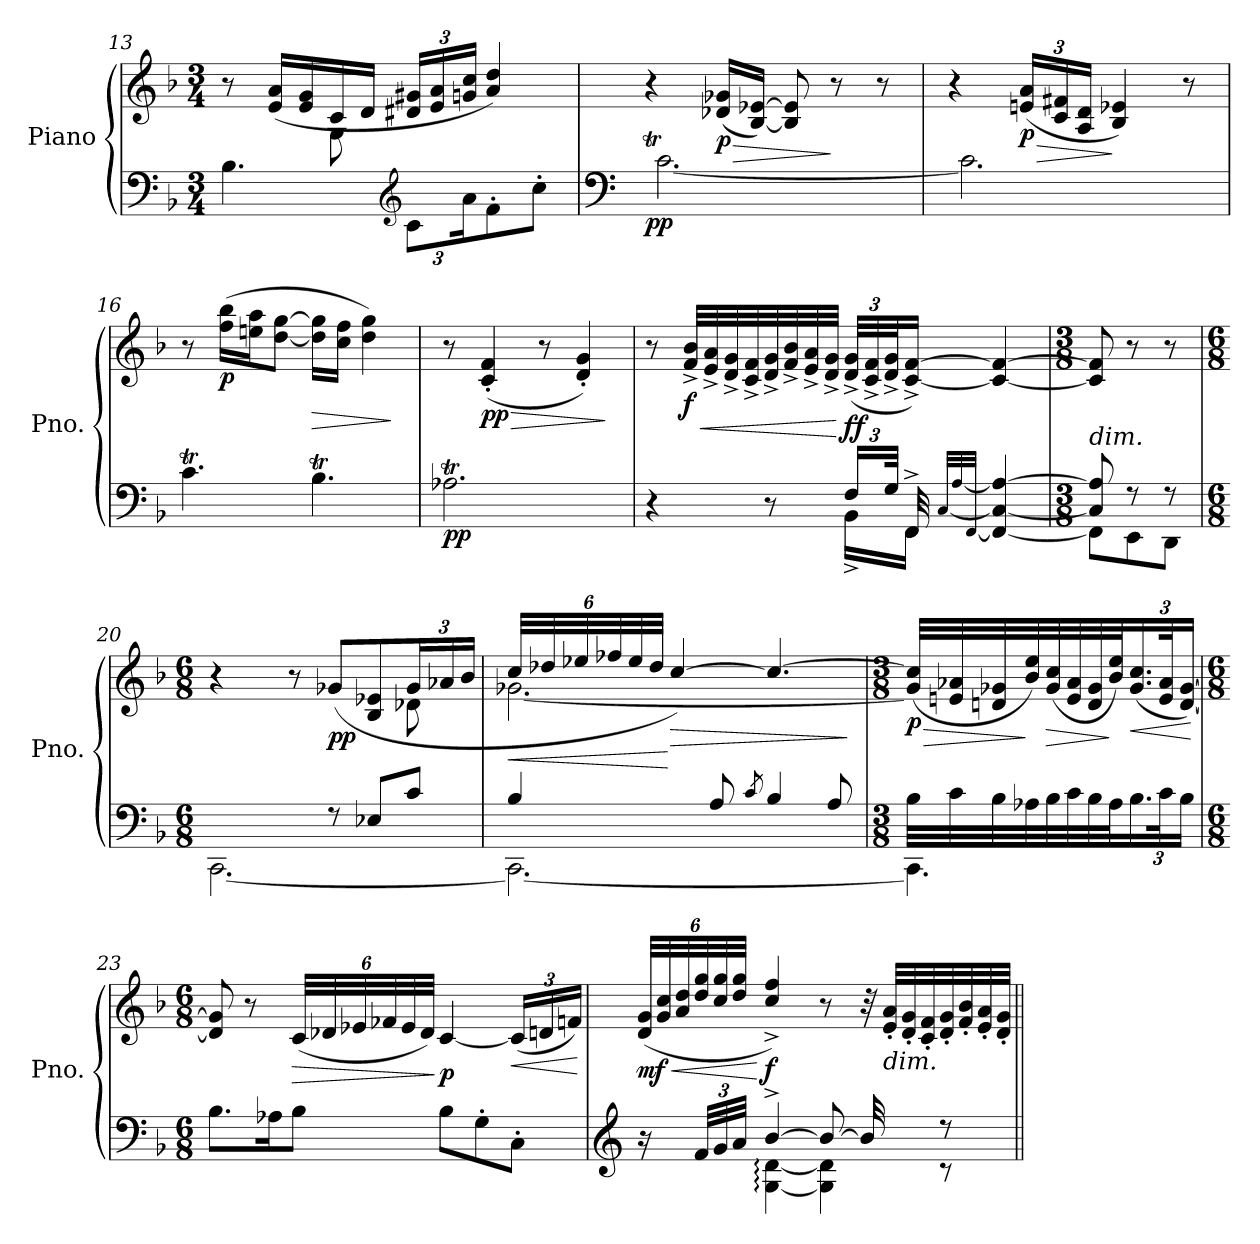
**kern	**kern	**dynam
*part1	*part1	*part1
*staff2	*staff1	*staff1/2
*I"Piano	*	*
*I'Pno.	*	*
!!LO:PB:g=z
*clefF4	*clefG2	*
*k[b-]	*k[b-]	*
*M3/4	*M3/4	*
=13	=13	=13
*	*^	*
4.B-\	8r	8ryy	.
.	(>16e/ 16a/LL	8ryy	.
.	16e/ 16g/	.	.
.	16c/	8G\	.
.	16d/JJ	.	.
*clefG2	*	*	*
*Xbrackettup	*Xbrackettup	*	*
12c\L	24d#X/ 24g#X/LL	4.ryy	.
.	24e/ 24a/	.	.
24a\K	24gn/ 24cc/JJ	.	.
8f'\	4a/ 4dd/)	.	.
8cc'\J	.	.	.
*	*v	*v	*
=14	=14	=14
*clefF4	*	*
*^	*	*
!	!	!	!LO:DY:b=2
2.dnT/yy	[2.c\	4r	pp
!	!	!	!LO:HP:b
!	!	!	!LO:DY:n=1:b
.	.	(<16d-X/ 16g-X/LL	> p
.	.	[16B-/ [16e-X/JJ)	.
.	.	8B-/] 8e-/]	.
.	.	8r	]
.	.	8r	.
=15	=15	=15	=15
2.dn/yy	2.c\]	4r	.
!	!	!	!LO:HP:b
!	!	!	!LO:DY:n=1:b
.	.	(>24en/ 24a/LL	> p
.	.	24c/ 24f#X/	.
.	.	24A/ 24d/JJ	.
.	.	4B-/ 4e-X/)	]
.	.	8r	.
*v	*v	*	*
=16	=16	=16
4.cT\	8r	.
!	!	!LO:DY:b
.	(>16ff\ 16bb-\LL	p
.	16een\ 16aa\J	.
.	[8dd\ [8gg\J	.
!	!	!LO:HP:b
4.B-T\	16dd\] 16gg\]LL	>
.	16cc\ 16ff\JJ	.
.	4dd\ 4gg\)	.
.	.	]
!!LO:LB:g=z
=17	=17	=17
!	!	!LO:DY:b=2
2.A-XT\	8r	pp
!	!	!LO:HP:b
!	!	!LO:DY:n=1:b
.	(>4c/' 4f/'	> pp
.	8r	.
.	4d/' 4g/')	.
.	.	]
=18	=18	=18
*^	*	*
4ryy	4r	8r	.
!	!	!	!LO:HP:b
!	!	!	!LO:DY:n=1:b
.	.	32f/^ 32b-/^LLL	< f
.	.	32e/^ 32a/^	.
.	.	32d/^ 32g/^	.
.	.	32c/^ 32f/^	.
8ryy	8r	32d/^ 32g/^	.
.	.	32f/^ 32b-/^	.
.	.	32e/^ 32a/^	.
.	.	32d/^ 32g/^JJJ	.
!	!	!	!LO:DY:n=2:b
24F/LL	16BB-^\LL	(>48d/^ 48g/^LLL	[ ff
.	.	48c/^ 48f/^	.
48G/JJk	.	48d/^ 48g/^J	.
32FF^/	16FF\JJ	[16c/^ [16f/^JJ)	.
32ryy	.	.	.
[32qC/LLL	.	.	.
[32qA/	.	.	.
[32qFF/JJJ	.	.	.
4FF/_ 4C/_ 4A/_	4ryy	4c/_ 4f/_	.
=19	=19	=19	=19
*M3/8	*	*M3/8	*
!LO:TX:a:i:t=dim.	!	!	!
8C/] 8A/]	8FF\L]	8c/] 8f/]	.
8r	8EE\	8r	.
8r	8DD\J	8r	.
!!LO:LB:g=z
=20	=20	=20	=20
*M6/8	*	*M6/8	*
*	*	*^	*
4ryy	[2.CC\	4r	8ryy	.
*	*	*v	*v	*
8ryy	.	8r	.
!	!	!	!LO:DY:b
8r	.	(>8g-X/L	pp
8E-X/L	.	8B-/ 8e-X/	.
*	*	*^	*
8c/J	.	24g-/L	8d-X\	.
.	.	24a-X/	.	.
.	.	24b-/JJ	.	.
=21	=21	=21	=21	=21
!	!	!	!	!LO:HP:b
4B-/	2.CC\_	48cc/LLL	[2.g-X\	<
.	.	48dd-X/	.	.
.	.	48ee-X/	.	.
.	.	48ff-X/	.	.
.	.	48ee-/	.	.
.	.	48dd-/JJJ	.	.
!	!	!	!	!LO:HP:n=1:b
.	.	[4cc/)	.	[ >
8A/	.	.	.	.
8qc/	.	.	.	.
4B-/	.	4.cc/_	.	.
8A/	.	.	.	.
*v	*v	*	*	*
*	*v	*v	*
.	.	]
=22	=22	=22
*M3/8	*M3/8	*
*^	*	*
!	!	!	!LO:HP:b
!	!	!	!LO:DY:n=1:b
32B-\LLL	4.CC\]	(<32g-/] 32cc/]LLL	> p
32c\	.	32en/ 32a-X/	.
32B-\	.	32dn/ 32g-X/	.
32A-X\	.	32b-/ 32ee/)	]
!	!	!	!LO:HP:b
32B-\	.	(<32g-/ 32cc/	>
32c\	.	32e/ 32a-/	.
32B-\	.	32d/ 32g-/	.
32A-\J	.	32b-/ 32ee/J)	]
!	!	!	!LO:HP:b
24.B-\	.	(<24.g-/ 24.cc/	<
48c\K	.	48e/ 48a-/K	.
24B-\JJ	.	[24d/ [24g-/JJ)	.
*v	*v	*	*
.	.	[
!!LO:LB:g=z
=23	=23	=23
*M6/8	*M6/8	*
8.B-\L	8d/] 8g-/]	.
.	8r	.
16A-X\K	.	.
!	!	!LO:HP:b
8B-\J	(<48c/LLL	>
.	48d-X/	.
.	48e-X/	.
.	48f-X/	.
.	48e-/	.
.	48d-/JJJ)	.
!	!	!LO:DY:n=1:b
8B-\L	[4c/	] p
8G'\	.	.
!	!	!LO:HP:b
8C'\J	(<24c/LL]	<
.	24dn/	.
.	24fn/JJ)	.
.	.	[
=24	=24	=24
*clefG2	*	*
*^	*	*
!	!	!	!LO:HP:b
!	!	!	!LO:DY:n=1:b
16r	8ryy	(<48d/ 48g/LLL	< mf
.	.	48g/ 48cc/	.
.	.	48a/ 48dd/	.
48f/LLL	.	48dd/ 48gg/	.
48g/	.	48cc/ 48gg/	.
48a/JJJ	.	48dd/ 48gg/JJJ	.
!	!	!	!LO:DY:n=2:b
[4b-^/	[4G\: [4d\:	4cc/^ 4ff/^)	[ f
8b-/_	4G\] 4d\]	8r	.
32b-/]	.	32r	.
!	!	!LO:TX:b:i:t=dim.	!
32ryy	.	32e/' 32a/'LLL	.
16ryy	.	32d/' 32g/'	.
.	.	32c/' 32f/'	.
8r	8r	32d/' 32g/'	.
.	.	32f/' 32b-/'	.
.	.	32e/' 32a/'	.
.	.	(32d/' 32g/'JJJ	.
*v	*v	*	*
=||	=||	=||
*-	*-	*-
